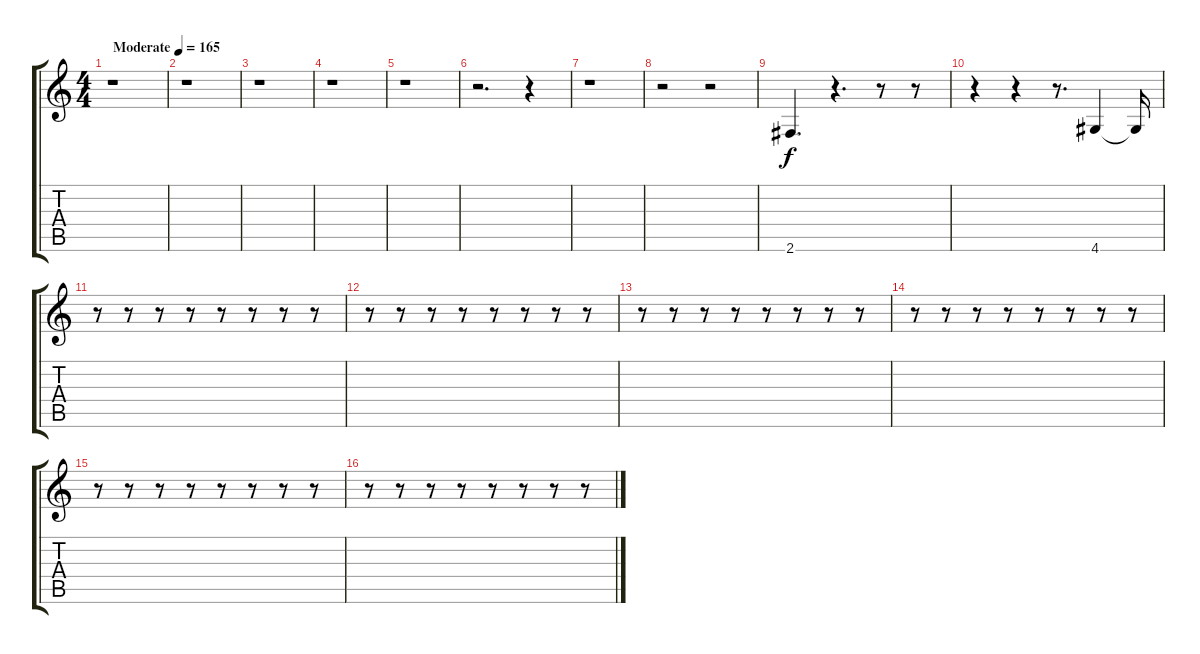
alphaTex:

\track "" {instrument electricbassfinger}
\staff {score tabs}
\tuning (E4 B3 G3 D3 A2 E2) {hide}
\ts (4 4)
\tempo (165 "Moderate")
\clef g2
\ks c
r.1{dy f instrument electricbassfinger} |
r.1 |
r.1 |
r.1 |
r.1 |
r.2{d} r.4 |
r.1 |
r.2 r.2 |
2.6.4{d} r.4{d} r.8 r.8 |
r.4 r.4 r.8{d} 4.6.4 4.6{t}.16 |
r.8 r.8 r.8 r.8 r.8 r.8 r.8 r.8 |
r.8 r.8 r.8 r.8 r.8 r.8 r.8 r.8 |
r.8 r.8 r.8 r.8 r.8 r.8 r.8 r.8 |
r.8 r.8 r.8 r.8 r.8 r.8 r.8 r.8 |
r.8 r.8 r.8 r.8 r.8 r.8 r.8 r.8 |
r.8 r.8 r.8 r.8 r.8 r.8 r.8 r.8
